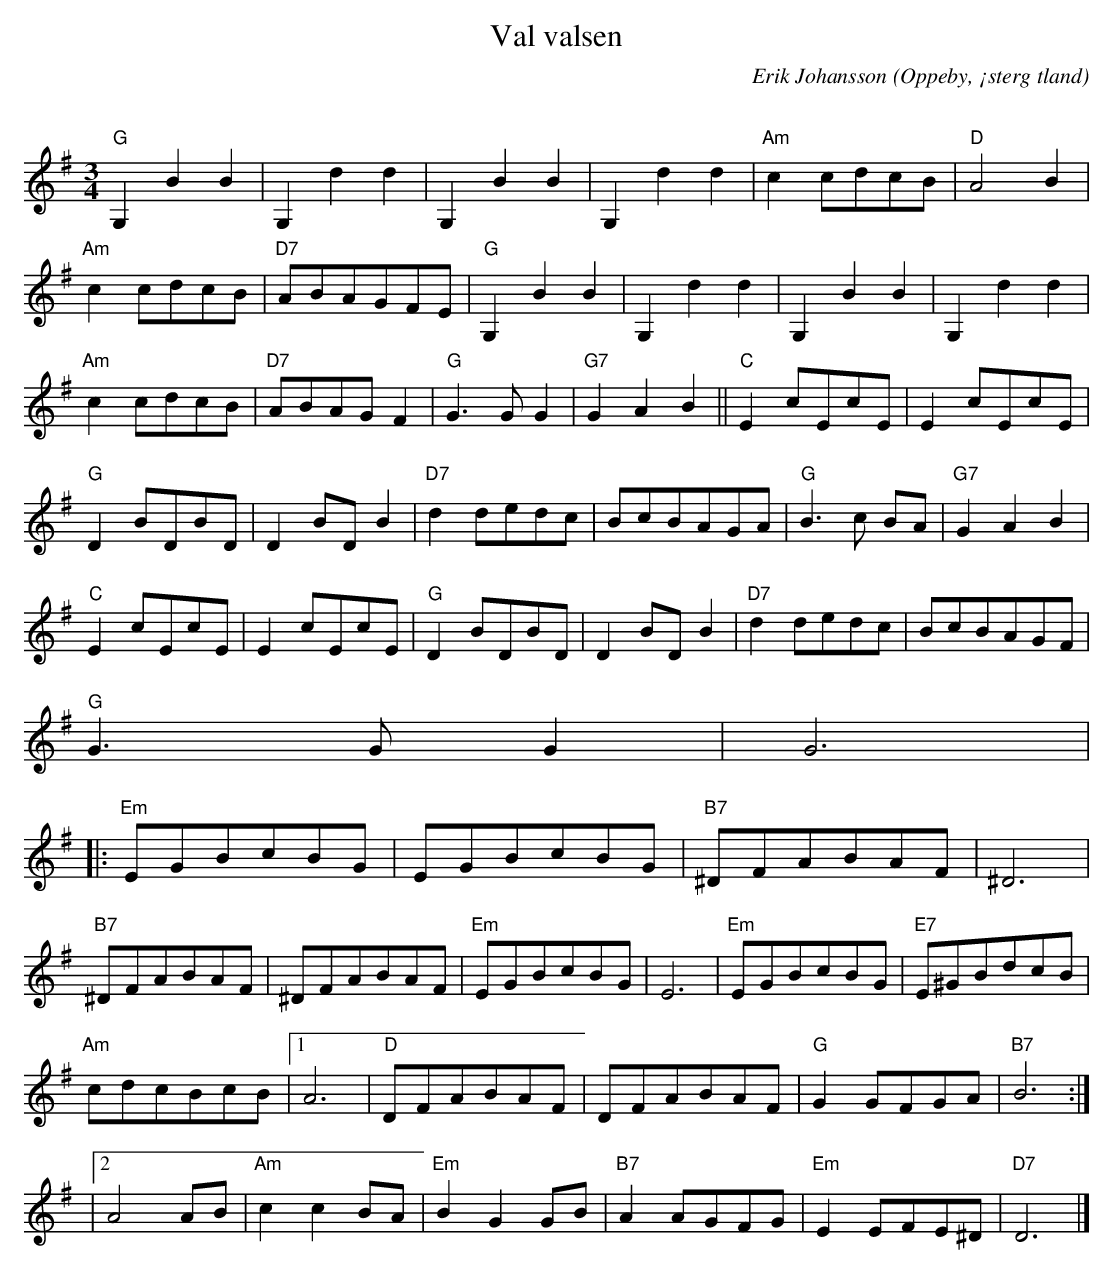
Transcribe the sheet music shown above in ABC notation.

X:1
T:Val valsen
C:Erik Johansson
O:Oppeby, ¡sterg tland
Q:140
M:3/4
L:1/8
K:G
"G"G,2B2B2|G,2d2d2 |G,2B2B2|G,2d2d2 |"Am" c2 cdcB| "D" A4 B2 |
 "Am" c2 cdcB |"D7" ABAGFE |"G"G,2B2B2|G,2d2d2 |G,2B2B2|G,2d2d2 |
"Am" c2 cdcB| "D7" ABAGF2 | "G" G3 G G2 |"G7" G2A2B2||"C"E2 cEcE |E2 cEcE|
"G" D2 BDBD |D2 BD B2 |"D7"d2 dedc| BcBAGA|"G"B3 c BA|"G7" G2A2B2|
"C"E2 cEcE |E2 cEcE|"G" D2 BDBD |D2 BD B2 |"D7"d2 dedc| BcBAGF|
"G" G3 G G2| G6 |
[|:"Em" EGBcBG |EGBcBG |"B7"^DFABAF |^D6 |
"B7" ^DFABAF |^DFABAF |"Em" EGBcBG |E6 |"Em" EGBcBG |"E7" E^GBdcB |
"Am" cdcBcB |1 A6 |"D" DFABAF |DFABAF |"G" G2 GFGA |"B7" B6 :|]
|2 A4 AB |"Am" c2 c2 BA |"Em" B2 G2 GB |"B7" A2 AGFG |"Em" E2 EFE^D |"D7" D6 |]
